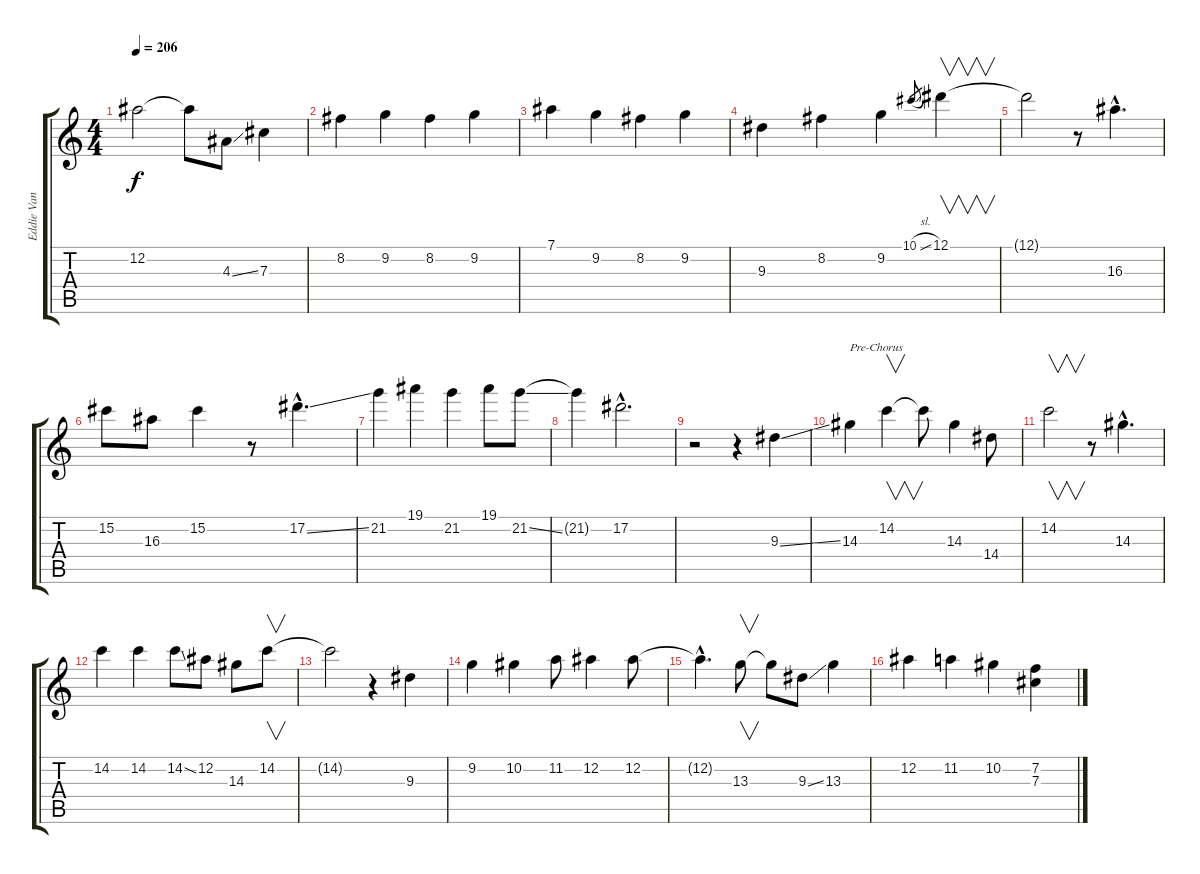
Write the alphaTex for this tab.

\track ("Eddie Van Halen slide" "Eddie Van ") {instrument electricguitarjazz}
\staff {score tabs}
\tuning (Eb4 Bb3 Gb3 Db3 Ab2 Eb2) {hide}
\ts (4 4)
\tempo 206
\clef g2
\ks c
12.2{t}.2{dy f} 12.2{t}.8 4.3{ss}.8 7.3.4 |
8.2.4 9.2.4 8.2.4 9.2.4 |
7.1.4 9.2.4 8.2.4 9.2.4 |
9.3.4 8.2.4 9.2.4 10.1{sl}.8{gr} 12.1.4{v} |
12.1{t}.2 r.8 16.3{hac}.4{d} |
15.2.8 16.3.8 15.2.4 r.8 17.2{ss hac}.4{d} |
21.2.4 19.1.4 21.2.4 19.1.8 21.2{ss}.8 |
21.2{t}.4 17.2{hac}.2{d} |
r.2 r.4 9.3{ss}.4 |
14.3.4{txt "Pre-Chorus"} 14.2.4{v} 14.2{t}.8 14.3.4 14.4.8 |
14.2.2{v} r.8 14.3{hac}.4{d} |
14.2.4 14.2.4 14.2{ss}.8 12.2.8 14.3.8 14.2.8{v} |
14.2{t}.2 r.4 9.3.4 |
9.2.4 10.2.4 11.2.8 12.2.4 12.2.8 |
12.2{hac t}.4{d} 13.3.8{v} 13.3{t}.8 9.3{ss}.8 13.3.4 |
12.2.4 11.2.4 10.2.4 (7.2{ss} 7.3{ss}).4
